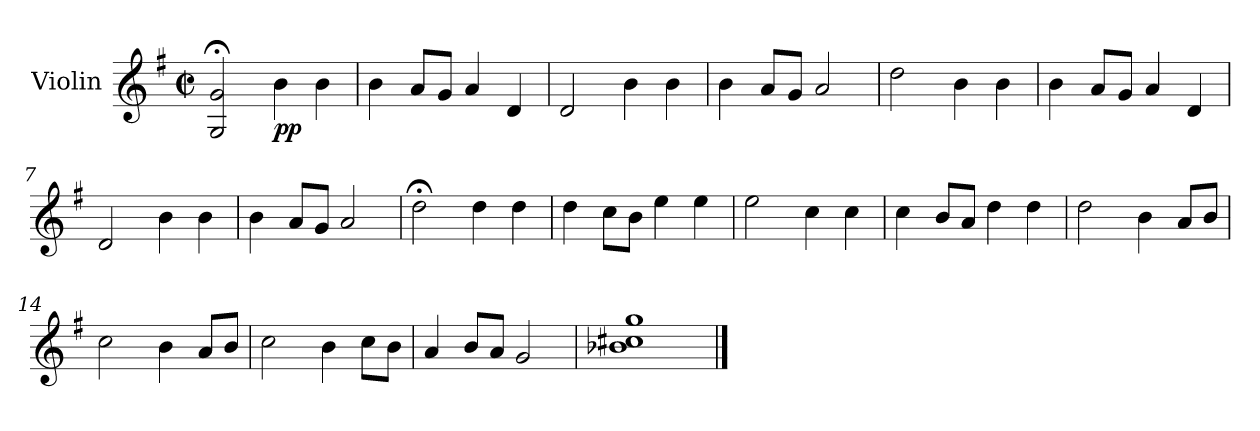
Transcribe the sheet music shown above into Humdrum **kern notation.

**kern	**dynam
*part1	*part1
*staff1	*staff1
*I"Violin	*
*I'Vln.	*
*clefG2	*
*k[f#]	*
*M2/2	*
*met(c|)	*
=1	=1
2G;</ 2g;</	.
!	!LO:DY:b
4b\	pp
4b\	.
=2	=2
4b\	.
8a/L	.
8g/J	.
4a/	.
4d/	.
=3	=3
2d/	.
4b\	.
4b\	.
=4	=4
4b\	.
8a/L	.
8g/J	.
2a/	.
=5	=5
2dd\	.
4b\	.
4b\	.
=6	=6
4b\	.
8a/L	.
8g/J	.
4a/	.
4d/	.
=7	=7
2d/	.
4b\	.
4b\	.
!!LO:LB:g=z
=8	=8
4b\	.
8a/L	.
8g/J	.
2a/	.
=9	=9
2dd;<\	.
4dd\	.
4dd\	.
=10	=10
4dd\	.
8cc\L	.
8b\J	.
4ee\	.
4ee\	.
=11	=11
2ee\	.
4cc\	.
4cc\	.
=12	=12
4cc\	.
8b/L	.
8a/J	.
4dd\	.
4dd\	.
=13	=13
2dd\	.
4b\	.
8a/L	.
8b/J	.
=14	=14
2cc\	.
4b\	.
8a/L	.
8b/J	.
!!LO:LB:g=z
=15	=15
2cc\	.
4b\	.
8cc\L	.
8b\J	.
=16	=16
4a/	.
8b/L	.
8a/J	.
2g/	.
=17	=17
1b-X 1cc#X 1gg	.
==	==
*-	*-
